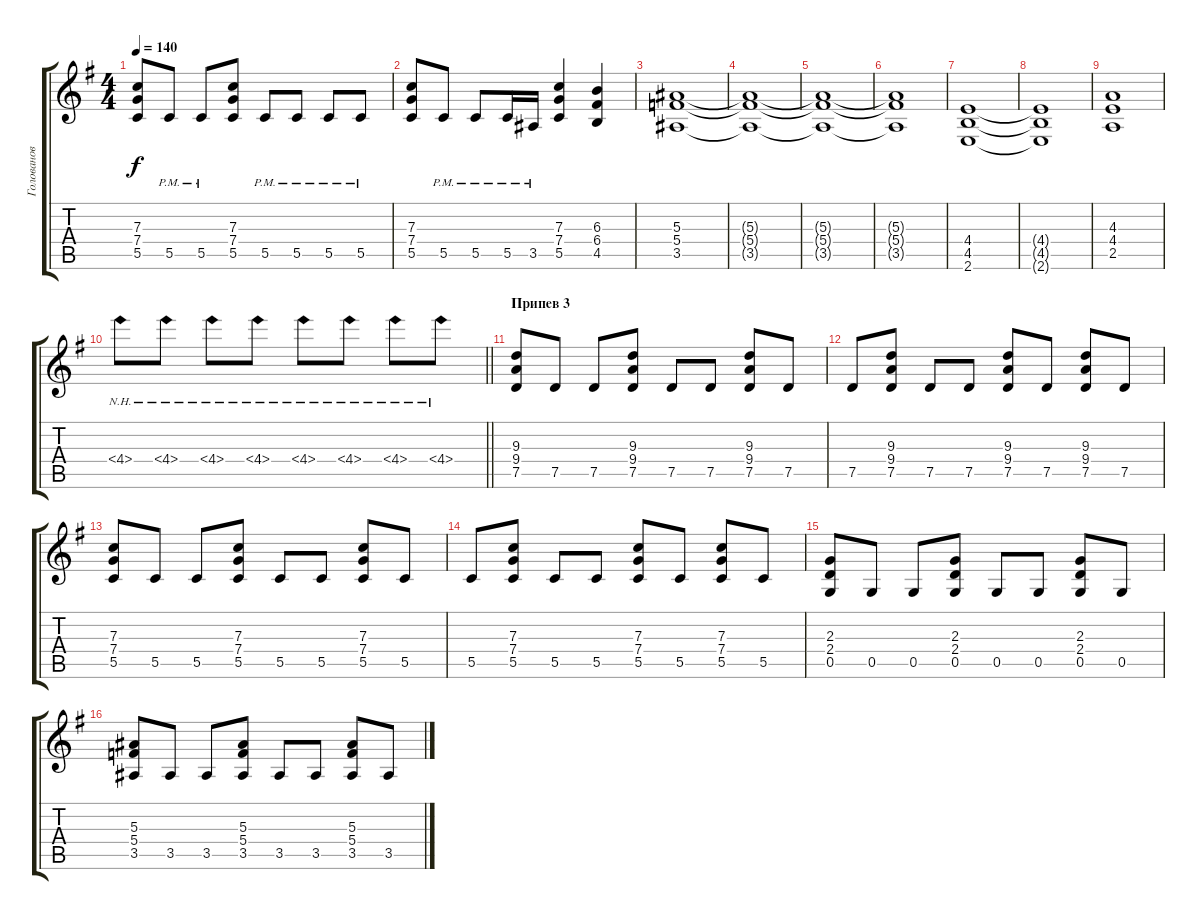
\track ("Голованов" "Голованов") {instrument distortionguitar}
\staff {score tabs}
\tuning (D4 A3 F3 C3 G2 D2) {hide}
\ts (4 4)
\tempo 140
\clef g2
\ks g
(7.3 7.4 5.5).8{dy f} 5.5{pm}.8 5.5{pm}.8 (7.3 7.4 5.5).8 5.5{pm}.8 5.5{pm}.8 5.5{pm}.8 5.5{pm}.8 |
(7.3 7.4 5.5).8 5.5{pm}.8 5.5{pm}.8 5.5{pm}.16 3.5{pm}.16 (7.3 7.4 5.5).4 (6.3 6.4 4.5).4 |
(5.3 5.4 3.5).1 |
(5.3{t} 5.4{t} 3.5{t}).1 |
(5.3{t} 5.4{t} 3.5{t}).1 |
(5.3{t} 5.4{t} 3.5{t}).1 |
(4.4 4.5 2.6).1 |
(4.4{t} 4.5{t} 2.6{t}).1 |
(4.3 4.4 2.5).1 |
\barLineRight lightlight
4.4{nh}.8 4.4{nh}.8 4.4{nh}.8 4.4{nh}.8 4.4{nh}.8 4.4{nh}.8 4.4{nh}.8 4.4{nh}.8 |
\section ("" "Припев 3")
(9.3 9.4 7.5).8 7.5.8 7.5.8 (9.3 9.4 7.5).8 7.5.8 7.5.8 (9.3 9.4 7.5).8 7.5.8 |
7.5.8 (9.3 9.4 7.5).8 7.5.8 7.5.8 (9.3 9.4 7.5).8 7.5.8 (9.3 9.4 7.5).8 7.5.8 |
(7.3 7.4 5.5).8 5.5.8 5.5.8 (7.3 7.4 5.5).8 5.5.8 5.5.8 (7.3 7.4 5.5).8 5.5.8 |
5.5.8 (7.3 7.4 5.5).8 5.5.8 5.5.8 (7.3 7.4 5.5).8 5.5.8 (7.3 7.4 5.5).8 5.5.8 |
(2.3 2.4 0.5).8 0.5.8 0.5.8 (2.3 2.4 0.5).8 0.5.8 0.5.8 (2.3 2.4 0.5).8 0.5.8 |
(5.3 5.4 3.5).8 3.5.8 3.5.8 (5.3 5.4 3.5).8 3.5.8 3.5.8 (5.3 5.4 3.5).8 3.5.8
